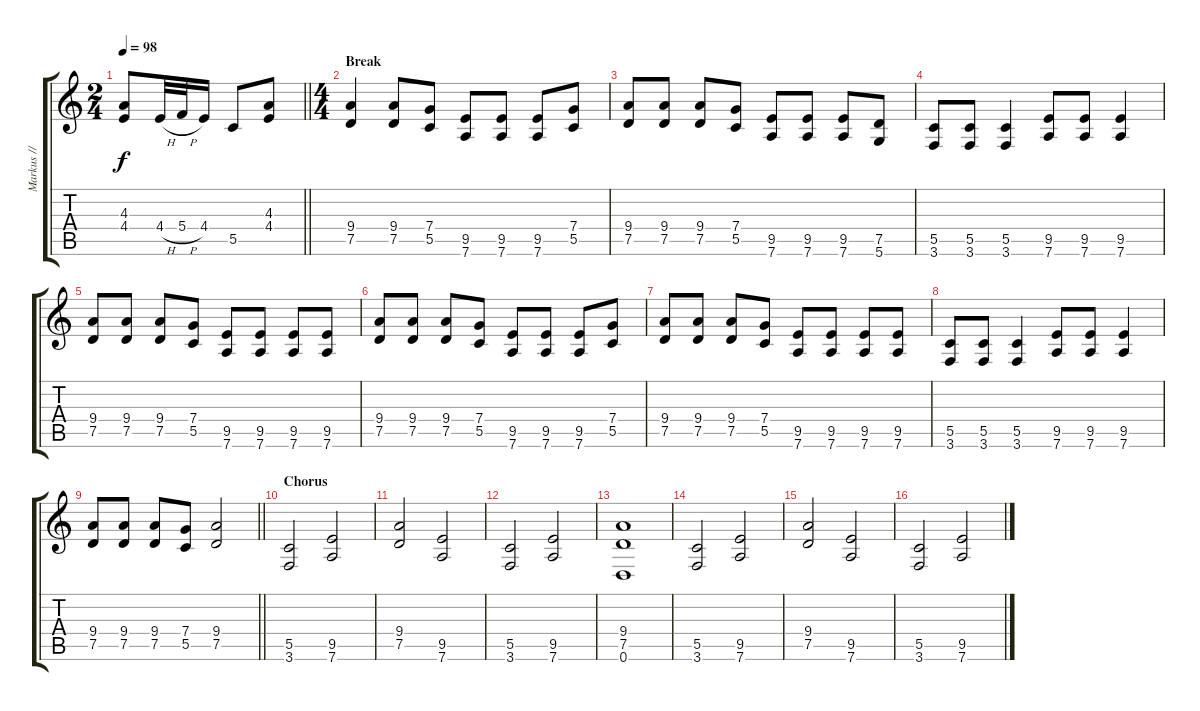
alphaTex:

\track ("Markus // Acoustic" "Markus // ") {instrument distortionguitar}
\staff {score tabs}
\tuning (D4 A3 F3 C3 G2 D2) {hide}
\ts (2 4)
\tempo 98
\clef g2
\barLineRight lightlight
\ks c
(4.3 4.4).8{dy f} 4.4{h}.32 5.4{h}.32 4.4.16 5.5.8 (4.3 4.4).8 |
\ts (4 4)
\section ("" "Break")
(9.4 7.5).4 (9.4 7.5).8 (7.4 5.5).8 (9.5 7.6).8 (9.5 7.6).8 (9.5 7.6).8 (7.4 5.5).8 |
(9.4 7.5).8 (9.4 7.5).8 (9.4 7.5).8 (7.4 5.5).8 (9.5 7.6).8 (9.5 7.6).8 (9.5 7.6).8 (7.5 5.6).8 |
(5.5 3.6).8 (5.5 3.6).8 (5.5 3.6).4 (9.5 7.6).8 (9.5 7.6).8 (9.5 7.6).4 |
(9.4 7.5).8 (9.4 7.5).8 (9.4 7.5).8 (7.4 5.5).8 (9.5 7.6).8 (9.5 7.6).8 (9.5 7.6).8 (9.5 7.6).8 |
(9.4 7.5).8 (9.4 7.5).8 (9.4 7.5).8 (7.4 5.5).8 (9.5 7.6).8 (9.5 7.6).8 (9.5 7.6).8 (7.4 5.5).8 |
(9.4 7.5).8 (9.4 7.5).8 (9.4 7.5).8 (7.4 5.5).8 (9.5 7.6).8 (9.5 7.6).8 (9.5 7.6).8 (9.5 7.6).8 |
(5.5 3.6).8 (5.5 3.6).8 (5.5 3.6).4 (9.5 7.6).8 (9.5 7.6).8 (9.5 7.6).4 |
\barLineRight lightlight
(9.4 7.5).8 (9.4 7.5).8 (9.4 7.5).8 (7.4 5.5).8 (9.4 7.5).2 |
\section ("" "Chorus")
(5.5 3.6).2{volume 13} (9.5 7.6).2 |
(9.4 7.5).2 (9.5 7.6).2 |
(5.5 3.6).2 (9.5 7.6).2 |
(9.4 7.5 0.6).1 |
(5.5 3.6).2 (9.5 7.6).2 |
(9.4 7.5).2 (9.5 7.6).2 |
(5.5 3.6).2 (9.5 7.6).2
